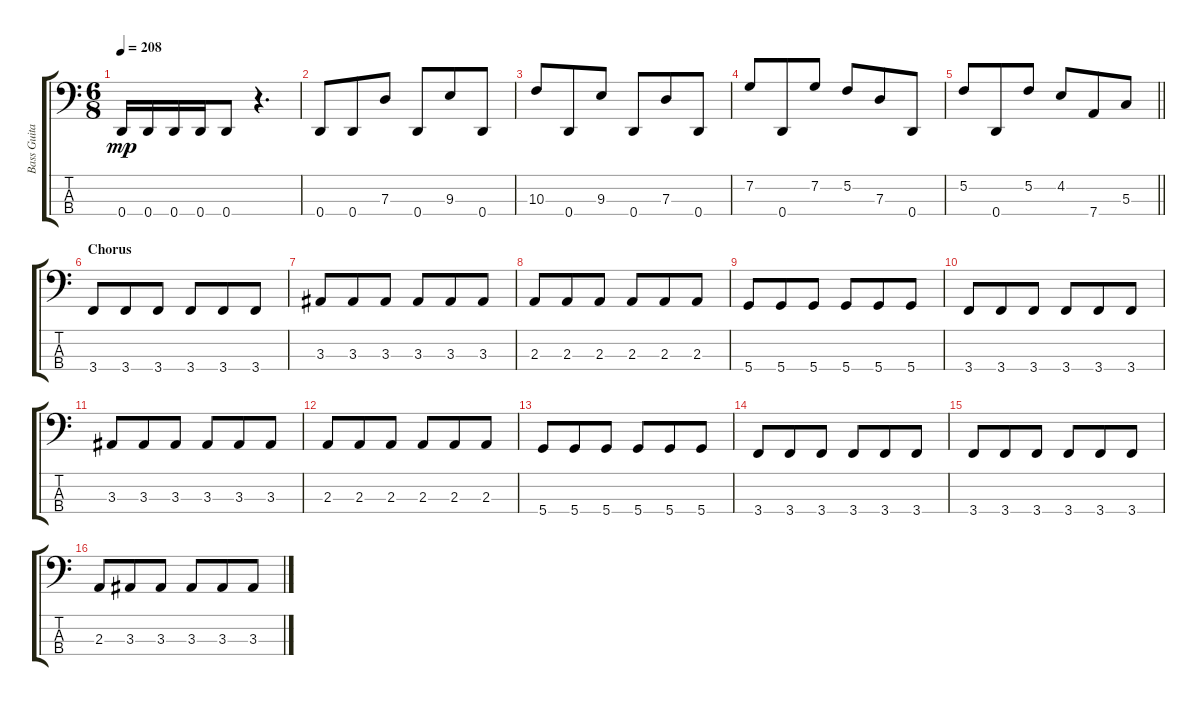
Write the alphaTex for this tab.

\track ("Bass Guitar" "Bass Guita") {instrument electricbassfinger}
\staff {score tabs}
\tuning (F2 C2 G1 D1) {hide}
\ts (6 8)
\tempo 208
\clef f4
\ks c
0.4.16{dy mp} 0.4.16 0.4.16 0.4.16 0.4.8 r.4{d} |
0.4.8 0.4.8 7.3.8 0.4.8 9.3.8 0.4.8 |
10.3.8 0.4.8 9.3.8 0.4.8 7.3.8 0.4.8 |
7.2.8 0.4.8 7.2.8 5.2.8 7.3.8 0.4.8 |
\barLineRight lightlight
5.2.8 0.4.8 5.2.8 4.2.8 7.4.8 5.3.8 |
\section ("" "Chorus")
3.4.8 3.4.8 3.4.8 3.4.8 3.4.8 3.4.8 |
3.3.8 3.3.8 3.3.8 3.3.8 3.3.8 3.3.8 |
2.3.8 2.3.8 2.3.8 2.3.8 2.3.8 2.3.8 |
5.4.8 5.4.8 5.4.8 5.4.8 5.4.8 5.4.8 |
3.4.8 3.4.8 3.4.8 3.4.8 3.4.8 3.4.8 |
3.3.8 3.3.8 3.3.8 3.3.8 3.3.8 3.3.8 |
2.3.8 2.3.8 2.3.8 2.3.8 2.3.8 2.3.8 |
5.4.8 5.4.8 5.4.8 5.4.8 5.4.8 5.4.8 |
3.4.8 3.4.8 3.4.8 3.4.8 3.4.8 3.4.8 |
3.4.8 3.4.8 3.4.8 3.4.8 3.4.8 3.4.8 |
2.3.8 3.3.8 3.3.8 3.3.8 3.3.8 3.3.8
